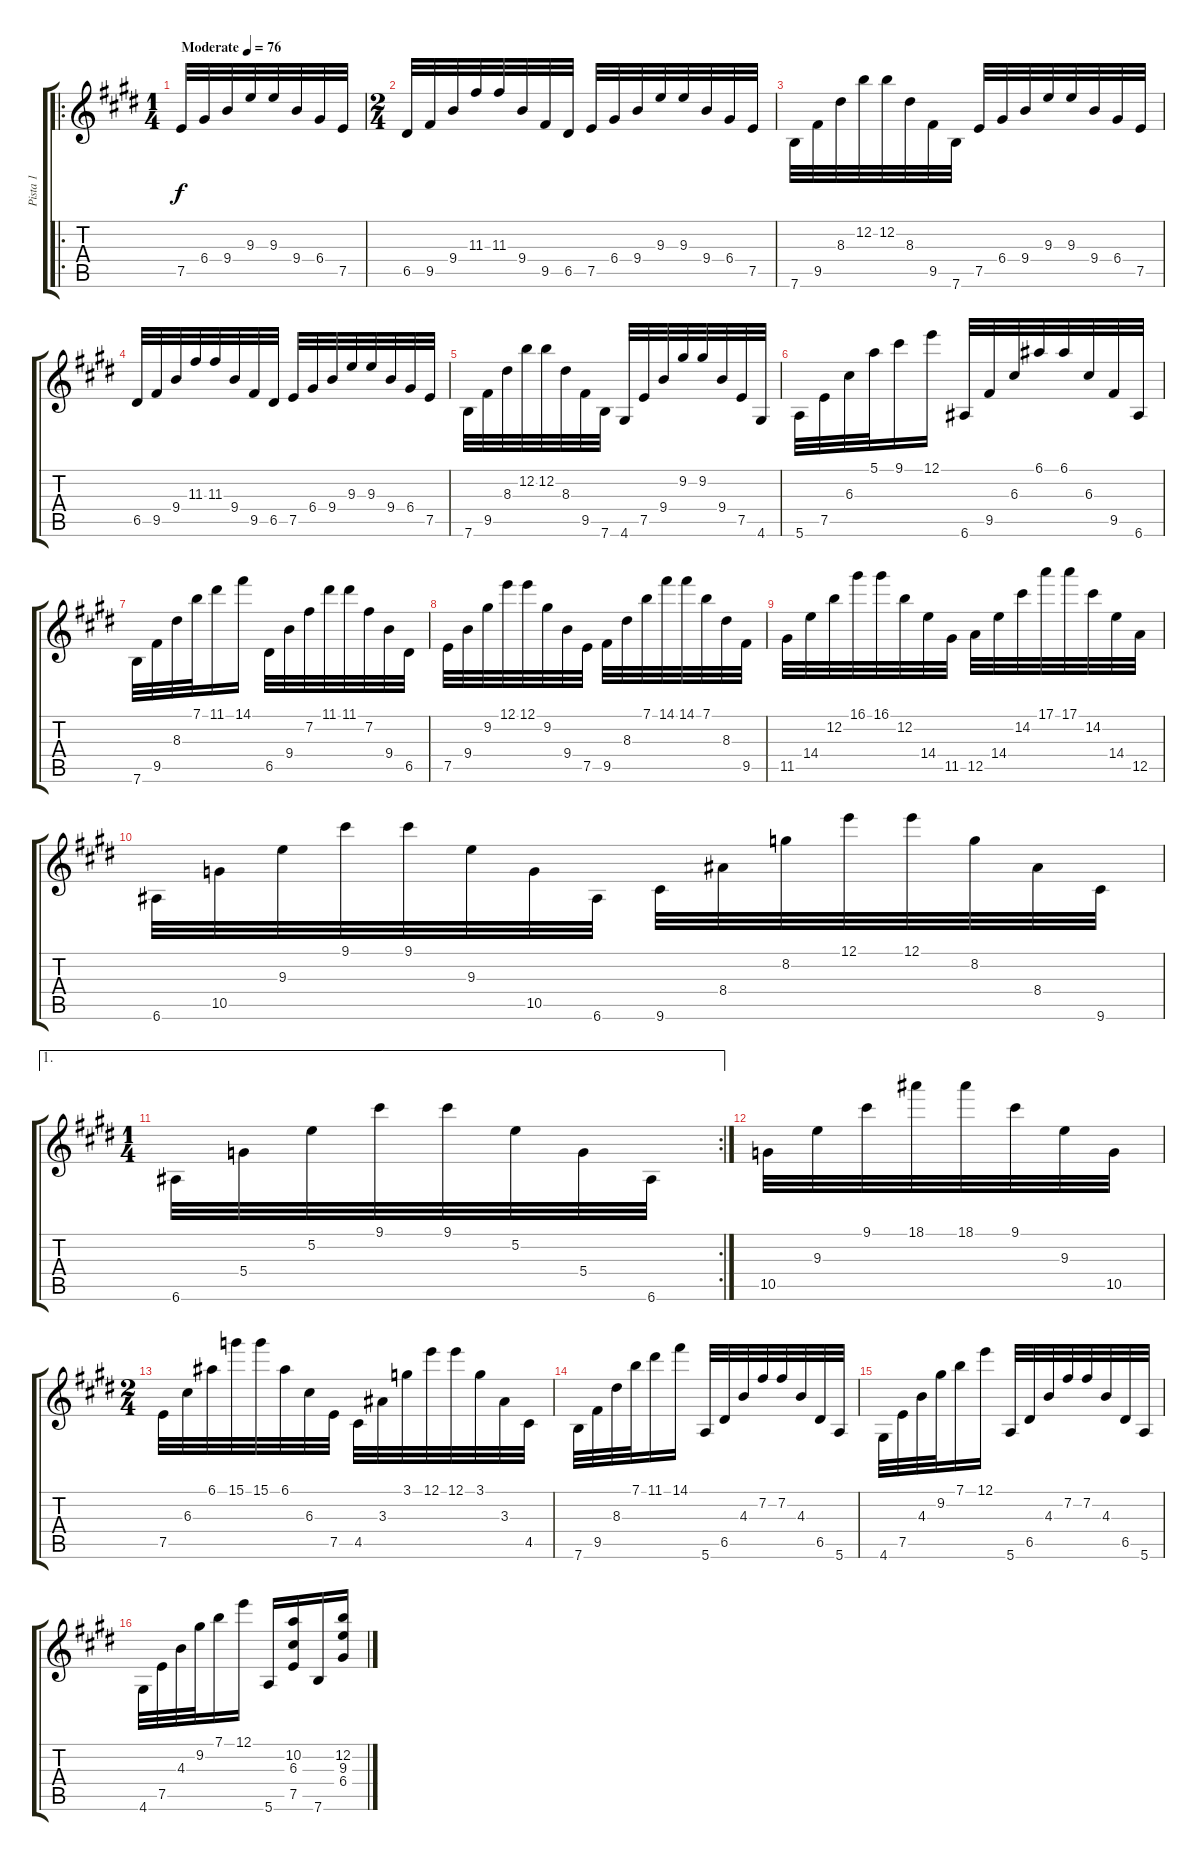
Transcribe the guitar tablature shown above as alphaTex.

\track ("Pista 1" "Pista 1") {instrument overdrivenguitar}
\staff {score tabs}
\tuning (E4 B3 G3 D3 A2 E2) {hide}
\ro
\ts (1 4)
\tempo (76 "Moderate")
\clef g2
\ks e
7.5.32{dy f instrument overdrivenguitar} 6.4.32 9.4.32 9.3.32 9.3.32 9.4.32 6.4.32 7.5.32 |
\ts (2 4)
6.5.32 9.5.32 9.4.32 11.3.32 11.3.32 9.4.32 9.5.32 6.5.32 7.5.32 6.4.32 9.4.32 9.3.32 9.3.32 9.4.32 6.4.32 7.5.32 |
7.6.32 9.5.32 8.3.32 12.2.32 12.2.32 8.3.32 9.5.32 7.6.32 7.5.32 6.4.32 9.4.32 9.3.32 9.3.32 9.4.32 6.4.32 7.5.32 |
6.5.32 9.5.32 9.4.32 11.3.32 11.3.32 9.4.32 9.5.32 6.5.32 7.5.32 6.4.32 9.4.32 9.3.32 9.3.32 9.4.32 6.4.32 7.5.32 |
7.6.32 9.5.32 8.3.32 12.2.32 12.2.32 8.3.32 9.5.32 7.6.32 4.6.32 7.5.32 9.4.32 9.2.32 9.2.32 9.4.32 7.5.32 4.6.32 |
5.6.32 7.5.32 6.3.32 5.1.32 9.1.16 12.1.16 6.6.32 9.5.32 6.3.32 6.1.32 6.1.32 6.3.32 9.5.32 6.6.32 |
7.6.32 9.5.32 8.3.32 7.1.32 11.1.16 14.1.16 6.5.32 9.4.32 7.2.32 11.1.32 11.1.32 7.2.32 9.4.32 6.5.32 |
7.5.32 9.4.32 9.2.32 12.1.32 12.1.32 9.2.32 9.4.32 7.5.32 9.5.32 8.3.32 7.1.32 14.1.32 14.1.32 7.1.32 8.3.32 9.5.32 |
11.5.32 14.4.32 12.2.32 16.1.32 16.1.32 12.2.32 14.4.32 11.5.32 12.5.32 14.4.32 14.2.32 17.1.32 17.1.32 14.2.32 14.4.32 12.5.32 |
6.6.32 10.5.32 9.3.32 9.1.32 9.1.32 9.3.32 10.5.32 6.6.32 9.6.32 8.4.32 8.2.32 12.1.32 12.1.32 8.2.32 8.4.32 9.6.32 |
\ae 1
\rc 2
\ts (1 4)
6.6.32 5.4.32 5.2.32 9.1.32 9.1.32 5.2.32 5.4.32 6.6.32 |
10.5.32 9.3.32 9.1.32 18.1.32 18.1.32 9.1.32 9.3.32 10.5.32 |
\ts (2 4)
7.5.32 6.3.32 6.1.32 15.1.32 15.1.32 6.1.32 6.3.32 7.5.32 4.5.32 3.3.32 3.1.32 12.1.32 12.1.32 3.1.32 3.3.32 4.5.32 |
7.6.32 9.5.32 8.3.32 7.1.32 11.1.16 14.1.16 5.6.32 6.5.32 4.3.32 7.2.32 7.2.32 4.3.32 6.5.32 5.6.32 |
4.6.32 7.5.32 4.3.32 9.2.32 7.1.16 12.1.16 5.6.32 6.5.32 4.3.32 7.2.32 7.2.32 4.3.32 6.5.32 5.6.32 |
4.6.32 7.5.32 4.3.32 9.2.32 7.1.16 12.1.16 5.6.16 (10.2 6.3 7.5).16 7.6.16 (12.2 9.3 6.4).16
